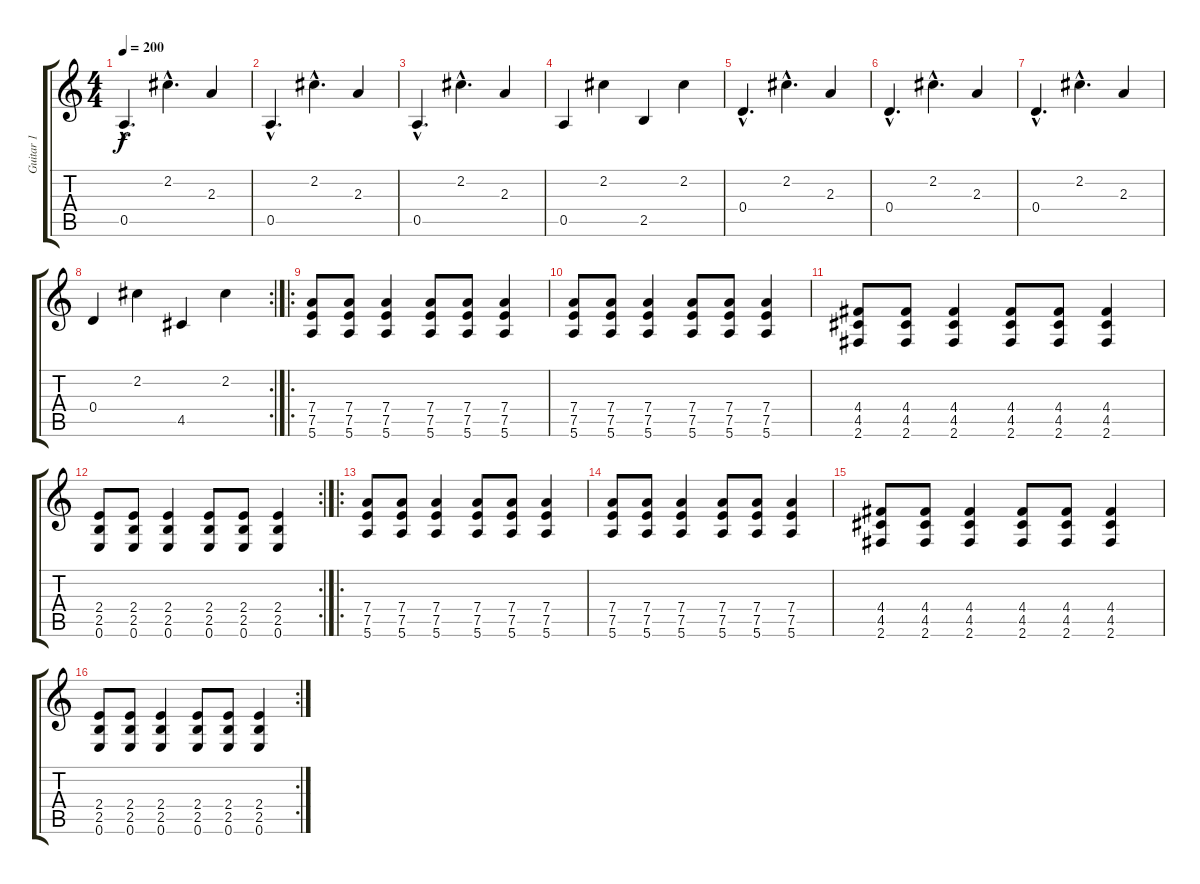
\track ("Guitar 1" "Guitar 1") {instrument distortionguitar}
\staff {score tabs}
\tuning (E4 B3 G3 D3 A2 E2) {hide}
\ts (4 4)
\tempo 200
\clef g2
\ks c
0.5{hac}.4{d dy f instrument distortionguitar} 2.2{hac}.4{d} 2.3.4 |
0.5{hac}.4{d} 2.2{hac}.4{d} 2.3.4 |
0.5{hac}.4{d} 2.2{hac}.4{d} 2.3.4 |
0.5.4 2.2.4 2.5.4 2.2.4 |
0.4{hac}.4{d} 2.2{hac}.4{d} 2.3.4 |
0.4{hac}.4{d} 2.2{hac}.4{d} 2.3.4 |
0.4{hac}.4{d} 2.2{hac}.4{d} 2.3.4 |
\rc 2
0.4.4 2.2.4 4.5.4 2.2.4 |
\ro
(7.4 7.5 5.6).8 (7.4 7.5 5.6).8 (7.4 7.5 5.6).4 (7.4 7.5 5.6).8 (7.4 7.5 5.6).8 (7.4 7.5 5.6).4 |
(7.4 7.5 5.6).8 (7.4 7.5 5.6).8 (7.4 7.5 5.6).4 (7.4 7.5 5.6).8 (7.4 7.5 5.6).8 (7.4 7.5 5.6).4 |
(4.4 4.5 2.6).8 (4.4 4.5 2.6).8 (4.4 4.5 2.6).4 (4.4 4.5 2.6).8 (4.4 4.5 2.6).8 (4.4 4.5 2.6).4 |
\rc 2
(2.4 2.5 0.6).8 (2.4 2.5 0.6).8 (2.4 2.5 0.6).4 (2.4 2.5 0.6).8 (2.4 2.5 0.6).8 (2.4 2.5 0.6).4 |
\ro
(7.4 7.5 5.6).8 (7.4 7.5 5.6).8 (7.4 7.5 5.6).4 (7.4 7.5 5.6).8 (7.4 7.5 5.6).8 (7.4 7.5 5.6).4 |
(7.4 7.5 5.6).8 (7.4 7.5 5.6).8 (7.4 7.5 5.6).4 (7.4 7.5 5.6).8 (7.4 7.5 5.6).8 (7.4 7.5 5.6).4 |
(4.4 4.5 2.6).8 (4.4 4.5 2.6).8 (4.4 4.5 2.6).4 (4.4 4.5 2.6).8 (4.4 4.5 2.6).8 (4.4 4.5 2.6).4 |
\rc 2
(2.4 2.5 0.6).8 (2.4 2.5 0.6).8 (2.4 2.5 0.6).4 (2.4 2.5 0.6).8 (2.4 2.5 0.6).8 (2.4 2.5 0.6).4
